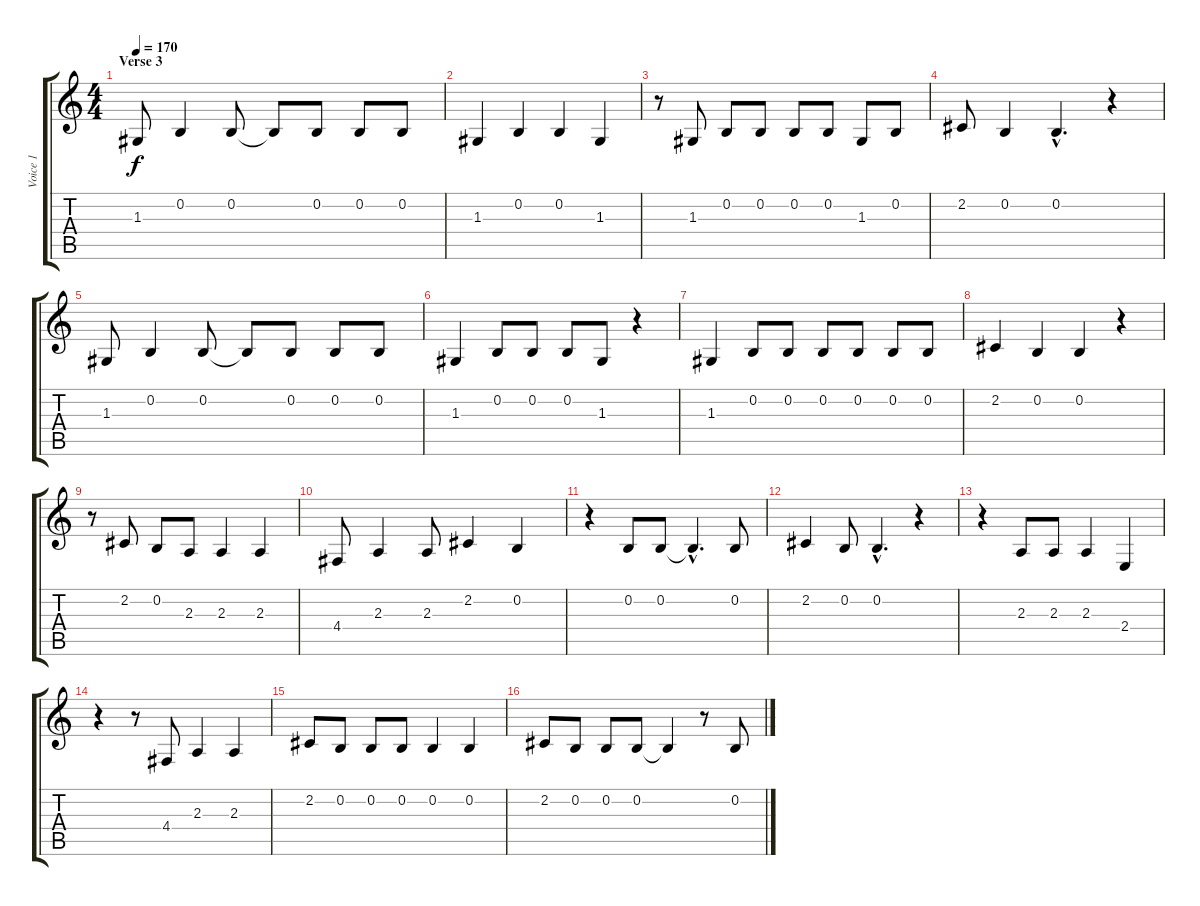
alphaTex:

\track ("Voice 1" "Voice 1") {instrument lead6voice}
\staff {score tabs}
\tuning (E4 B3 G3 D3 A2 E2) {hide}
\ts (4 4)
\section ("" "Verse 3")
\tempo 170
\clef g2
\ks c
1.3.8{dy f} 0.2.4 0.2.8 0.2{t}.8 0.2.8 0.2.8 0.2.8 |
1.3.4 0.2.4 0.2.4 1.3.4 |
r.8 1.3.8 0.2.8 0.2.8 0.2.8 0.2.8 1.3.8 0.2.8 |
2.2.8 0.2.4 0.2{hac}.4{d} r.4 |
1.3.8 0.2.4 0.2.8 0.2{t}.8 0.2.8 0.2.8 0.2.8 |
1.3.4 0.2.8 0.2.8 0.2.8 1.3.8 r.4 |
1.3.4 0.2.8 0.2.8 0.2.8 0.2.8 0.2.8 0.2.8 |
2.2.4 0.2.4 0.2.4 r.4 |
r.8 2.2.8 0.2.8 2.3.8 2.3.4 2.3.4 |
4.4.8 2.3.4 2.3.8 2.2.4 0.2.4 |
r.4 0.2.8 0.2.8 0.2{hac t}.4{d} 0.2.8 |
2.2.4 0.2.8 0.2{hac}.4{d} r.4 |
r.4 2.3.8 2.3.8 2.3.4 2.4.4 |
r.4 r.8 4.4.8 2.3.4 2.3.4 |
2.2.8 0.2.8 0.2.8 0.2.8 0.2.4 0.2.4 |
2.2.8 0.2.8 0.2.8 0.2.8 0.2{t}.4 r.8 0.2.8
